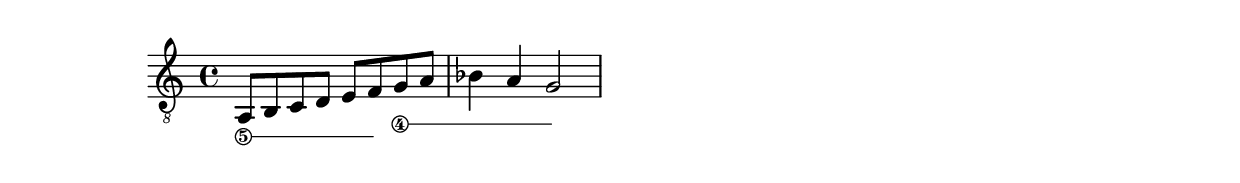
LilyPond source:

% DO NOT EDIT this file manually; it is automatically
% generated from Documentation/snippets/new
% Make any changes in Documentation/snippets/new/
% and then run scripts/auxiliar/makelsr.py
%
% This file is in the public domain.
%% Note: this file works from version 2.15.20
\version "2.15.20"

\header {
  lsrtags = "editorial-annotations, text, fretted-strings, tweaks-and-overrides"

  texidoc = "
Make an extender line for string number indications, showing that a
series of notes is supposed to be played all on the same string.

"
  doctitle = "String number extender lines"
} % begin verbatim


stringNumberSpanner =
#(define-music-function (parser location StringNumber) (string?)
  #{
    \override TextSpanner #'style = #'solid
    \override TextSpanner #'font-size = #-5
    \override TextSpanner #'(bound-details left stencil-align-dir-y) = #CENTER
    \override TextSpanner #'(bound-details left text) = \markup { \circle \number #StringNumber }
  #})


\relative c {
  \clef "treble_8"
  \stringNumberSpanner "5"
  \textSpannerDown
  a8\startTextSpan
  b c d e f\stopTextSpan
  \stringNumberSpanner "4"
  g\startTextSpan a
  bes4 a g2\stopTextSpan
}

